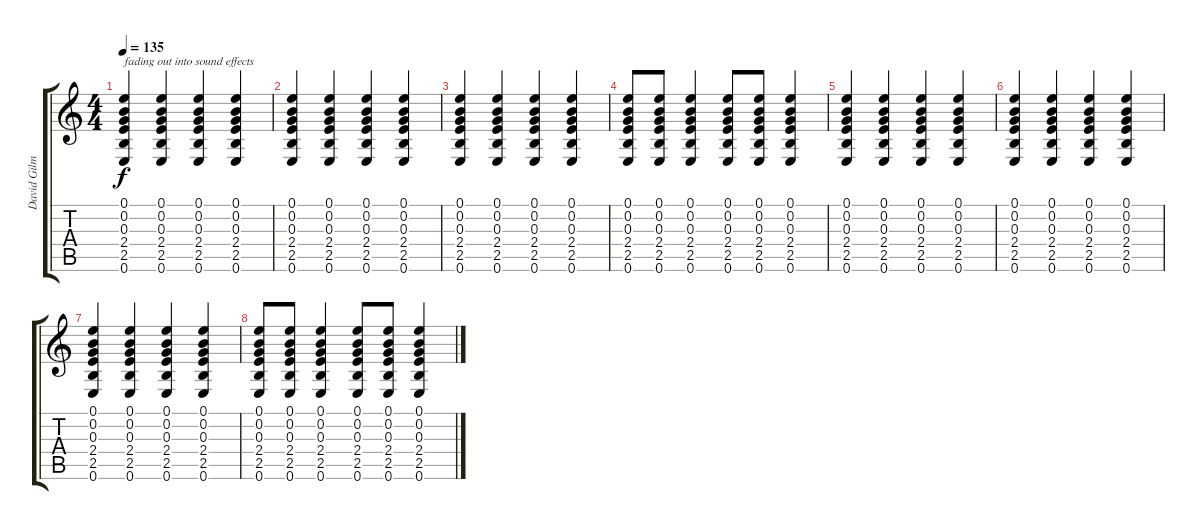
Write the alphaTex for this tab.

\track ("David Gilmour / Lead guitar" "David Gilm") {instrument acousticguitarsteel}
\staff {score tabs}
\tuning (E4 B3 G3 D3 A2 E2) {hide}
\ts (4 4)
\tempo 135
\clef g2
\ks c
(0.1 0.2 0.3 2.4 2.5 0.6).4{txt "fading out into sound effects" dy f volume 10} (0.1 0.2 0.3 2.4 2.5 0.6).4 (0.1 0.2 0.3 2.4 2.5 0.6).4 (0.1 0.2 0.3 2.4 2.5 0.6).4 |
(0.1 0.2 0.3 2.4 2.5 0.6).4{volume 8} (0.1 0.2 0.3 2.4 2.5 0.6).4 (0.1 0.2 0.3 2.4 2.5 0.6).4 (0.1 0.2 0.3 2.4 2.5 0.6).4 |
(0.1 0.2 0.3 2.4 2.5 0.6).4{volume 6} (0.1 0.2 0.3 2.4 2.5 0.6).4 (0.1 0.2 0.3 2.4 2.5 0.6).4 (0.1 0.2 0.3 2.4 2.5 0.6).4 |
(0.1 0.2 0.3 2.4 2.5 0.6).8{volume 5} (0.1 0.2 0.3 2.4 2.5 0.6).8 (0.1 0.2 0.3 2.4 2.5 0.6).4 (0.1 0.2 0.3 2.4 2.5 0.6).8 (0.1 0.2 0.3 2.4 2.5 0.6).8 (0.1 0.2 0.3 2.4 2.5 0.6).4 |
(0.1 0.2 0.3 2.4 2.5 0.6).4{volume 4} (0.1 0.2 0.3 2.4 2.5 0.6).4 (0.1 0.2 0.3 2.4 2.5 0.6).4 (0.1 0.2 0.3 2.4 2.5 0.6).4 |
(0.1 0.2 0.3 2.4 2.5 0.6).4{volume 3} (0.1 0.2 0.3 2.4 2.5 0.6).4 (0.1 0.2 0.3 2.4 2.5 0.6).4 (0.1 0.2 0.3 2.4 2.5 0.6).4 |
(0.1 0.2 0.3 2.4 2.5 0.6).4{volume 2} (0.1 0.2 0.3 2.4 2.5 0.6).4 (0.1 0.2 0.3 2.4 2.5 0.6).4 (0.1 0.2 0.3 2.4 2.5 0.6).4{volume 1} |
(0.1 0.2 0.3 2.4 2.5 0.6).8{volume 0} (0.1 0.2 0.3 2.4 2.5 0.6).8 (0.1 0.2 0.3 2.4 2.5 0.6).4 (0.1 0.2 0.3 2.4 2.5 0.6).8 (0.1 0.2 0.3 2.4 2.5 0.6).8 (0.1 0.2 0.3 2.4 2.5 0.6).4
